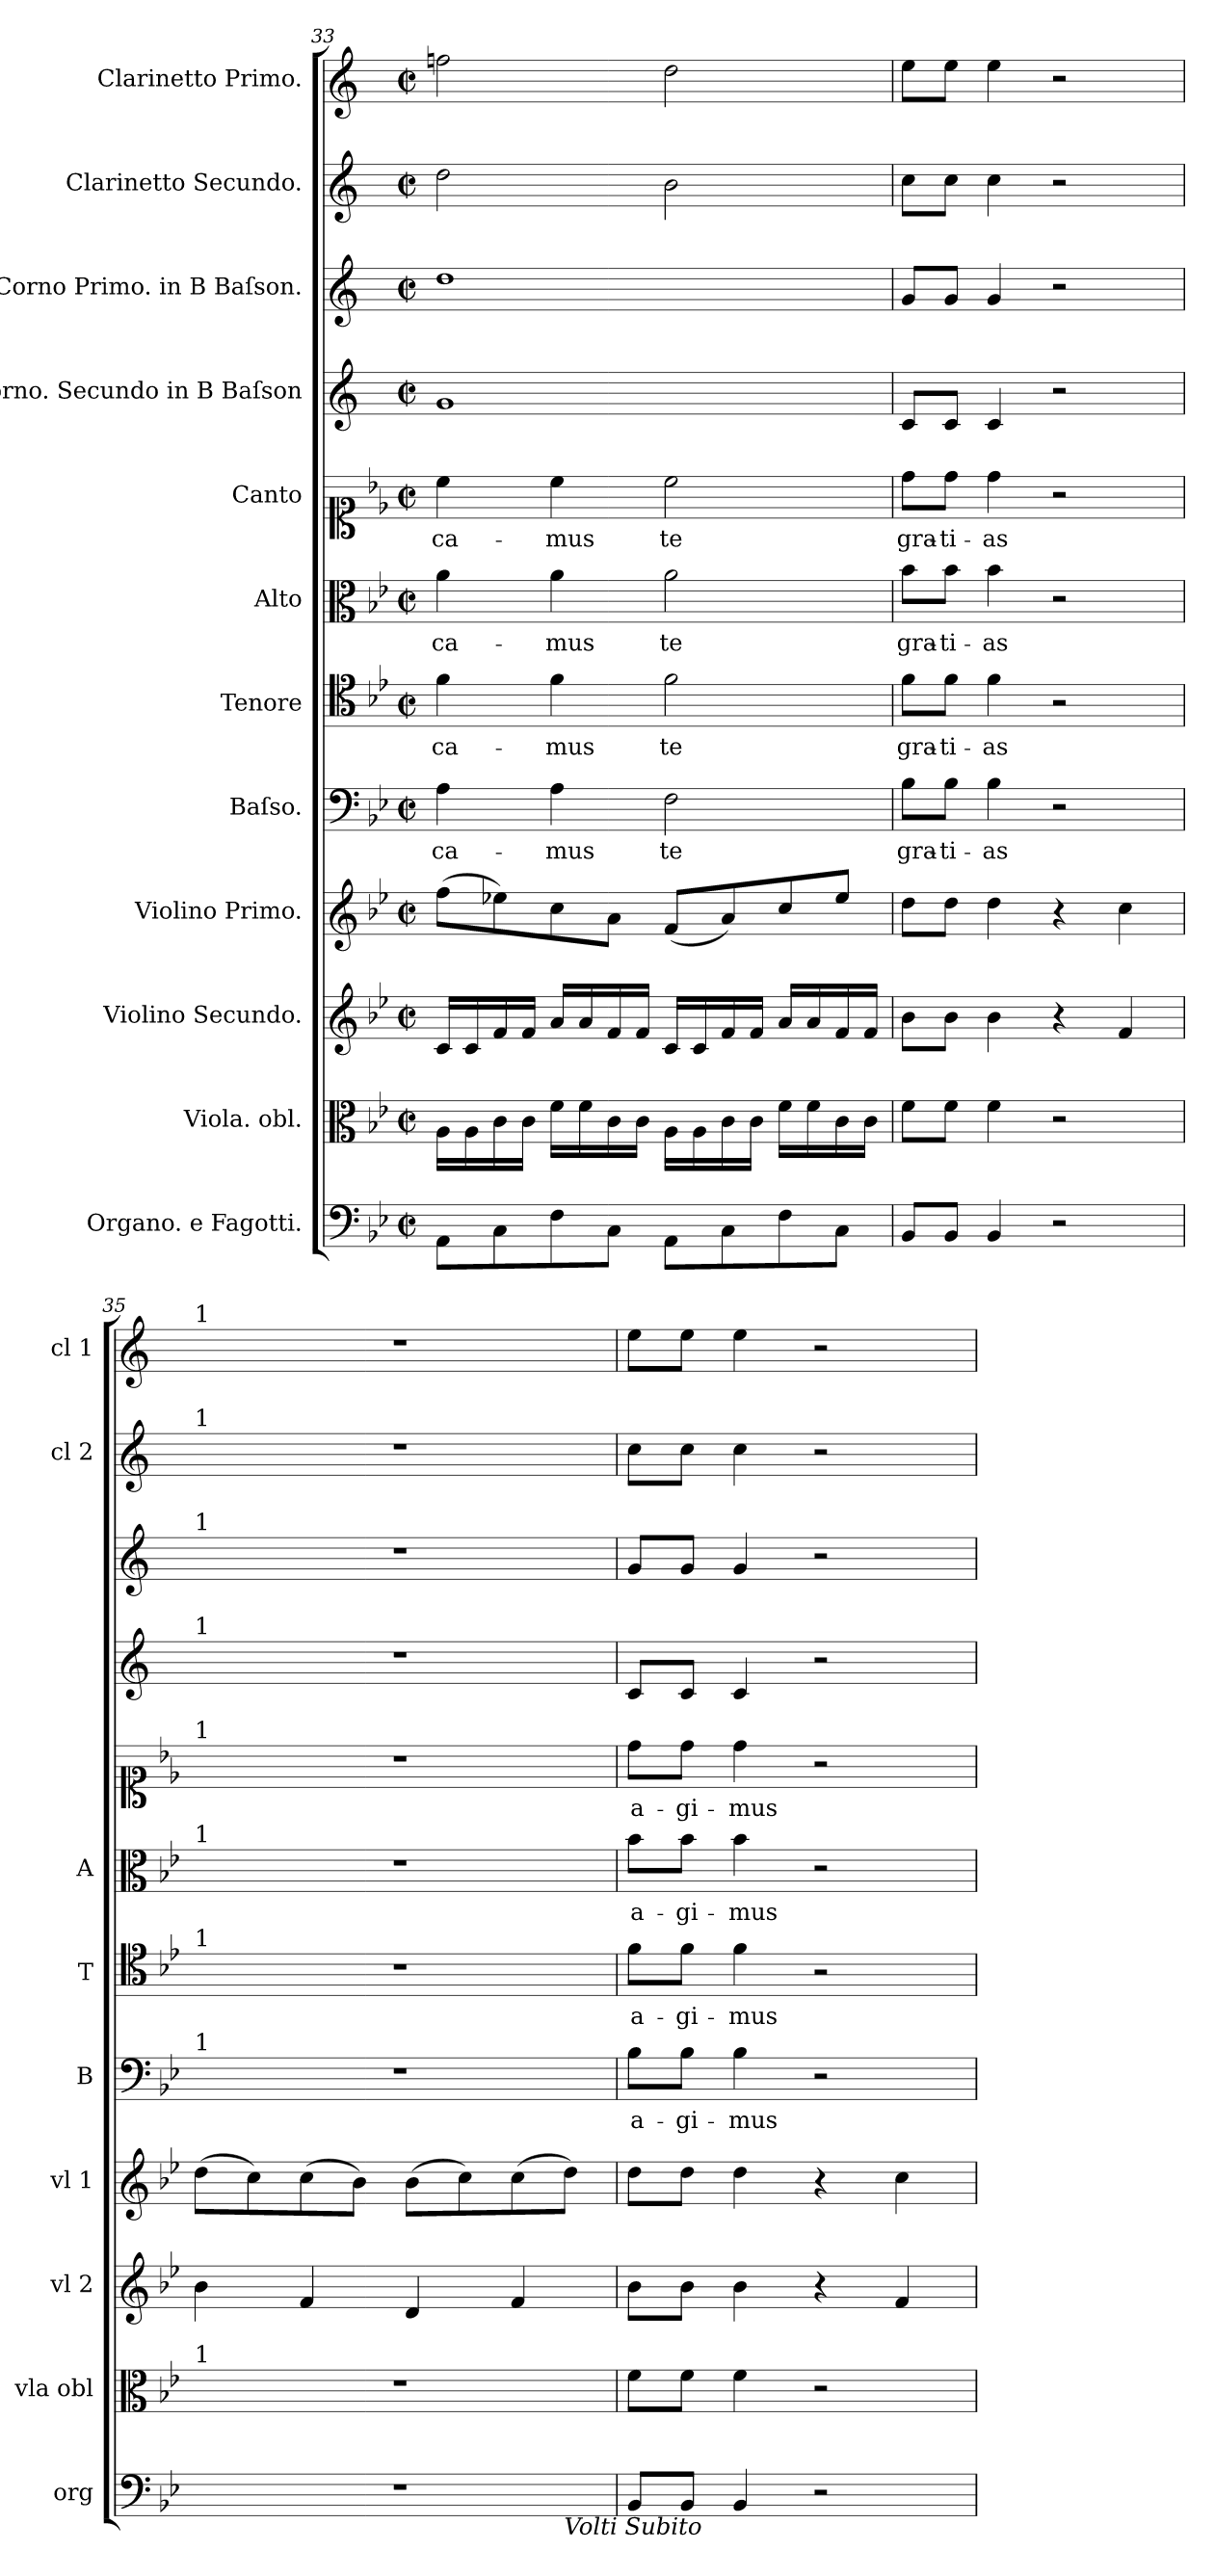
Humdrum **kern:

**kern	**kern	**kern	**dynam	**kern	**dynam	**kern	**text	**kern	**text	**kern	**text	**kern	**text	**kern	**kern	**kern	**kern
*part12	*part11	*part10	*part10	*part9	*part9	*part8	*part8	*part7	*part7	*part6	*part6	*part5	*part5	*part4	*part3	*part2	*part1
*staff12	*staff11	*staff10	*staff10	*staff9	*staff9	*staff8	*staff8	*staff7	*staff7	*staff6	*staff6	*staff5	*staff5	*staff4	*staff3	*staff2	*staff1
*I"Organo. e Fagotti.	*I"Viola. obl.	*I"Violino Secundo.	*	*I"Violino Primo.	*	*I"Baſso.	*	*I"Tenore	*	*I"Alto	*	*I"Canto	*	*I"Corno. Secundo in B Baſson	*I"Corno Primo. in B Baſson.	*I"Clarinetto Secundo.	*I"Clarinetto Primo.
*I'org	*I'vla obl	*I'vl 2	*	*I'vl 1	*	*I'B	*	*I'T	*	*I'A	*	*	*	*	*	*I'cl 2	*I'cl 1
*clefF4	*clefC3	*clefG2	*	*clefG2	*	*clefF4	*	*clefC4	*	*clefC3	*	*clefC1	*	*clefG2	*clefG2	*clefG2	*clefG2
*	*	*	*	*	*	*	*	*	*	*	*	*	*	*ITrd1c2	*ITrd1c2	*ITrd1c2	*ITrd1c2
*k[b-e-]	*k[b-e-]	*k[b-e-]	*	*k[b-e-]	*	*k[b-e-]	*	*k[b-e-]	*	*k[b-e-]	*	*k[b-e-]	*	*k[b-e-]	*k[b-e-]	*k[b-e-]	*k[b-e-]
*	*B-:	*B-:	*	*B-:	*	*B-:	*	*B-:	*	*B-:	*	*B-:	*	*B-:	*B-:	*B-:	*B-:
*M2/2	*M2/2	*M2/2	*	*M2/2	*	*M2/2	*	*M2/2	*	*M2/2	*	*M2/2	*	*M2/2	*M2/2	*M2/2	*M2/2
*met(c|)	*met(c|)	*met(c|)	*	*met(c|)	*	*met(c|)	*	*met(c|)	*	*met(c|)	*	*met(c|)	*	*met(c|)	*met(c|)	*met(c|)	*met(c|)
=33	=33	=33	=33	=33	=33	=33	=33	=33	=33	=33	=33	=33	=33	=33	=33	=33	=33
8AA\L	16A\LL	16c/LL	.	(8ff\L	.	4A\	-ca-	4f\	-ca-	4a\	-ca-	4cc\	-ca-	1f	1cc	2cc\	2ee-X\
.	16A\	16c/	.	.	.	.	.	.	.	.	.	.	.	.	.	.	.
8C\	16c\	16f/	.	8ee-X\)	.	.	.	.	.	.	.	.	.	.	.	.	.
.	16c\JJ	16f/JJ	.	.	.	.	.	.	.	.	.	.	.	.	.	.	.
8F\	16f\LL	16a/LL	.	8cc\	.	4A\	-mus	4f\	-mus	4a\	-mus	4cc\	-mus	.	.	.	.
.	16f\	16a/	.	.	.	.	.	.	.	.	.	.	.	.	.	.	.
8C\J	16c\	16f/	.	8a\J	.	.	.	.	.	.	.	.	.	.	.	.	.
.	16c\JJ	16f/JJ	.	.	.	.	.	.	.	.	.	.	.	.	.	.	.
8AA\L	16A\LL	16c/LL	.	(8f/L	.	2F\	te	2f\	te	2a\	te	2cc\	te	.	.	2a\	2cc\
.	16A\	16c/	.	.	.	.	.	.	.	.	.	.	.	.	.	.	.
8C\	16c\	16f/	.	8a/)	.	.	.	.	.	.	.	.	.	.	.	.	.
.	16c\JJ	16f/JJ	.	.	.	.	.	.	.	.	.	.	.	.	.	.	.
8F\	16f\LL	16a/LL	.	8cc/	.	.	.	.	.	.	.	.	.	.	.	.	.
.	16f\	16a/	.	.	.	.	.	.	.	.	.	.	.	.	.	.	.
8C\J	16c\	16f/	.	8ee-/J	.	.	.	.	.	.	.	.	.	.	.	.	.
.	16c\JJ	16f/JJ	.	.	.	.	.	.	.	.	.	.	.	.	.	.	.
=34	=34	=34	=34	=34	=34	=34	=34	=34	=34	=34	=34	=34	=34	=34	=34	=34	=34
8BB-/L	8f\L	8b-\L	.	8dd\L	.	8B-\L	gra-	8f\L	gra-	8b-\L	gra-	8dd\L	gra-	8B-/L	8f/L	8b-\L	8dd\L
8BB-/J	8f\J	8b-\J	.	8dd\J	.	8B-\J	-ti-	8f\J	-ti-	8b-\J	-ti-	8dd\J	-ti-	8B-/J	8f/J	8b-\J	8dd\J
4BB-/	4f\	4b-\	.	4dd\	.	4B-\	-as	4f\	-as	4b-\	-as	4dd\	-as	4B-/	4f/	4b-\	4dd\
2r	2r	4r	.	4r	.	2r	.	2r	.	2r	.	2r	.	2r	2r	2r	2r
.	.	4f/	pia	4cc\	pia	.	.	.	.	.	.	.	.	.	.	.	.
=35	=35	=35	=35	=35	=35	=35	=35	=35	=35	=35	=35	=35	=35	=35	=35	=35	=35
!	!	!	!	!	!	!	!	!	!	!	!	!	!	!	!	!	!LO:TX:a:t=1
!	!	!	!	!	!	!	!	!	!	!	!	!	!	!	!	!LO:TX:a:t=1	!
!	!	!	!	!	!	!	!	!	!	!	!	!	!	!	!LO:TX:a:t=1	!	!
!	!	!	!	!	!	!	!	!	!	!	!	!	!	!LO:TX:a:t=1	!	!	!
!	!	!	!	!	!	!	!	!	!	!	!	!LO:TX:a:t=1	!	!	!	!	!
!	!	!	!	!	!	!	!	!	!	!LO:TX:a:t=1	!	!	!	!	!	!	!
!	!	!	!	!	!	!	!	!LO:TX:a:t=1	!	!	!	!	!	!	!	!	!
!	!	!	!	!	!	!LO:TX:a:t=1	!	!	!	!	!	!	!	!	!	!	!
!	!LO:TX:a:t=1	!	!	!	!	!	!	!	!	!	!	!	!	!	!	!	!
!LO:TX:a:t=1	!	!	!	!	!	!	!	!	!	!	!	!	!	!	!	!	!
*^	*	*	*	*	*	*	*	*	*	*	*	*	*	*	*	*	*
1r	2..ryy	1r	4b-\	.	(8dd\L	.	1r	.	1r	.	1r	.	1r	.	1r	1r	1r	1r
.	.	.	.	.	8cc\)	.	.	.	.	.	.	.	.	.	.	.	.	.
.	.	.	4f/	.	(8cc\	.	.	.	.	.	.	.	.	.	.	.	.	.
.	.	.	.	.	8b-\J)	.	.	.	.	.	.	.	.	.	.	.	.	.
.	.	.	4d/	.	(8b-\L	.	.	.	.	.	.	.	.	.	.	.	.	.
.	.	.	.	.	8cc\)	.	.	.	.	.	.	.	.	.	.	.	.	.
.	.	.	4f/	.	(8cc\	.	.	.	.	.	.	.	.	.	.	.	.	.
!	!LO:TX:b:i:t=Volti Subito	!	!	!	!	!	!	!	!	!	!	!	!	!	!	!	!	!
.	8ryy	.	.	.	8dd\J)	.	.	.	.	.	.	.	.	.	.	.	.	.
*v	*v	*	*	*	*	*	*	*	*	*	*	*	*	*	*	*	*	*
=36	=36	=36	=36	=36	=36	=36	=36	=36	=36	=36	=36	=36	=36	=36	=36	=36	=36
8BB-/L	8f\L	8b-\L	fort	8dd\L	fort	8B-\L	a-	8f\L	a-	8b-\L	a-	8dd\L	a-	8B-/L	8f/L	8b-\L	8dd\L
8BB-/J	8f\J	8b-\J	.	8dd\J	.	8B-\J	-gi-	8f\J	-gi-	8b-\J	-gi-	8dd\J	-gi-	8B-/J	8f/J	8b-\J	8dd\J
4BB-/	4f\	4b-\	.	4dd\	.	4B-\	-mus	4f\	-mus	4b-\	-mus	4dd\	-mus	4B-/	4f/	4b-\	4dd\
2r	2r	4r	pia	4r	.	2r	.	2r	.	2r	.	2r	.	2r	2r	2r	2r
.	.	4f/	.	4cc\	pia	.	.	.	.	.	.	.	.	.	.	.	.
=	=	=	=	=	=	=	=	=	=	=	=	=	=	=	=	=	=
*-	*-	*-	*-	*-	*-	*-	*-	*-	*-	*-	*-	*-	*-	*-	*-	*-	*-
